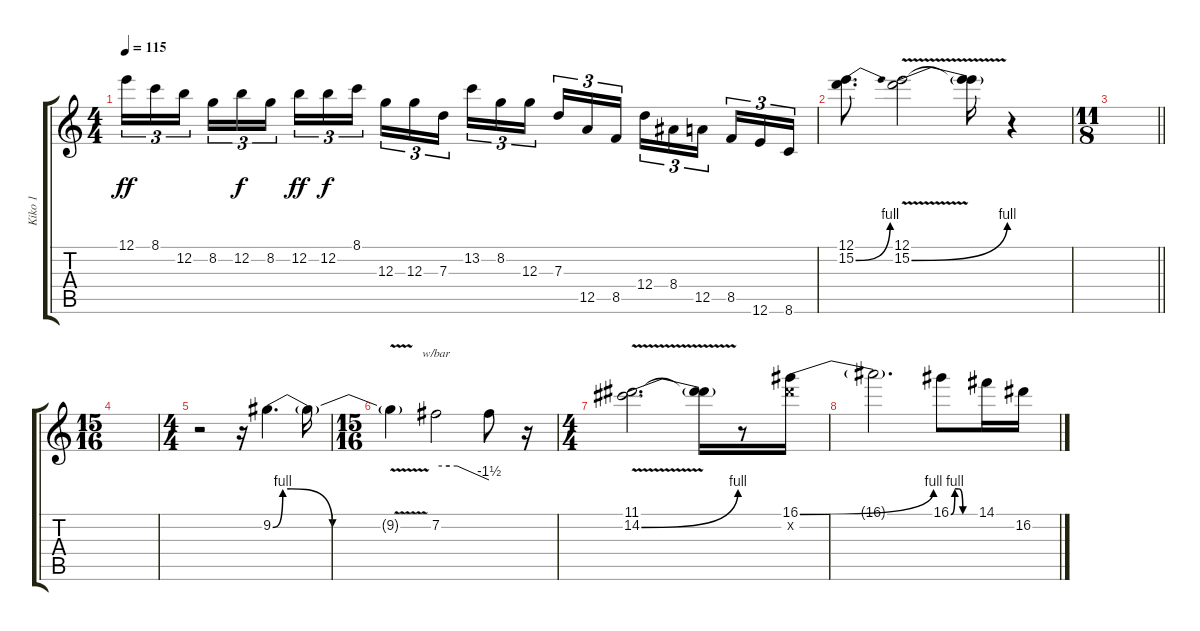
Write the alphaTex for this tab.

\track ("Kiko 1" "Kiko 1") {instrument overdrivenguitar}
\staff {score tabs}
\tuning (E4 B3 G3 D3 A2 E2) {hide}
\ts (4 4)
\tempo 115
\clef g2
\ks c
12.1.16{tu (3 2) dy ff} 8.1.16{tu (3 2)} 12.2.16{tu (3 2) beam splitsecondary} 8.2.16{tu (3 2)} 12.2.16{tu (3 2) dy f} 8.2.16{tu (3 2)} 12.2.16{tu (3 2) dy ff} 12.2.16{tu (3 2) dy f} 8.1.16{tu (3 2) beam splitsecondary} 12.3.16{tu (3 2)} 12.3.16{tu (3 2)} 7.3.16{tu (3 2)} 13.2.16{tu (3 2)} 8.2.16{tu (3 2)} 12.3.16{tu (3 2) beam splitsecondary} 7.3.16{tu (3 2)} 12.5.16{tu (3 2)} 8.5.16{tu (3 2)} 12.4.16{tu (3 2)} 8.4.16{tu (3 2)} 12.5.16{tu (3 2) beam splitsecondary} 8.5.16{tu (3 2)} 12.6.16{tu (3 2)} 8.6.16{tu (3 2)} |
(12.1 15.2{be (bend 0 0 60 4)}).8{d} (12.1 15.2{be (bend 0 0 60 4) v}).2 (12.1{t} 15.2{t}).16 r.4 |
\ts (11 8)
\barLineRight lightlight
|
\ts (15 16)
\section ("" "")
|
\ts (4 4)
r.2 r.16 9.2{be (custom 0 0 5 4 9 4 30 0 60 0)}.4{d} 9.2{t}.16 |
\ts (15 16)
9.2{v t}.4 7.2.2{tbe (custom default 0 0 15 0 24 0 60 -6)} 7.2{t}.8 r.16 |
\ts (4 4)
(11.1 14.2{be (bend 0 0 60 4) v}).2{d} (11.1{t} 14.2{t}).16 r.8 (16.1{be (bend 0 0 60 4)} 16.2{x}).16 |
16.1{t}.2{d} 16.1{be (custom 0 0 10 4 20 4 30 0 60 0)}.8 14.1.16 16.2.16
